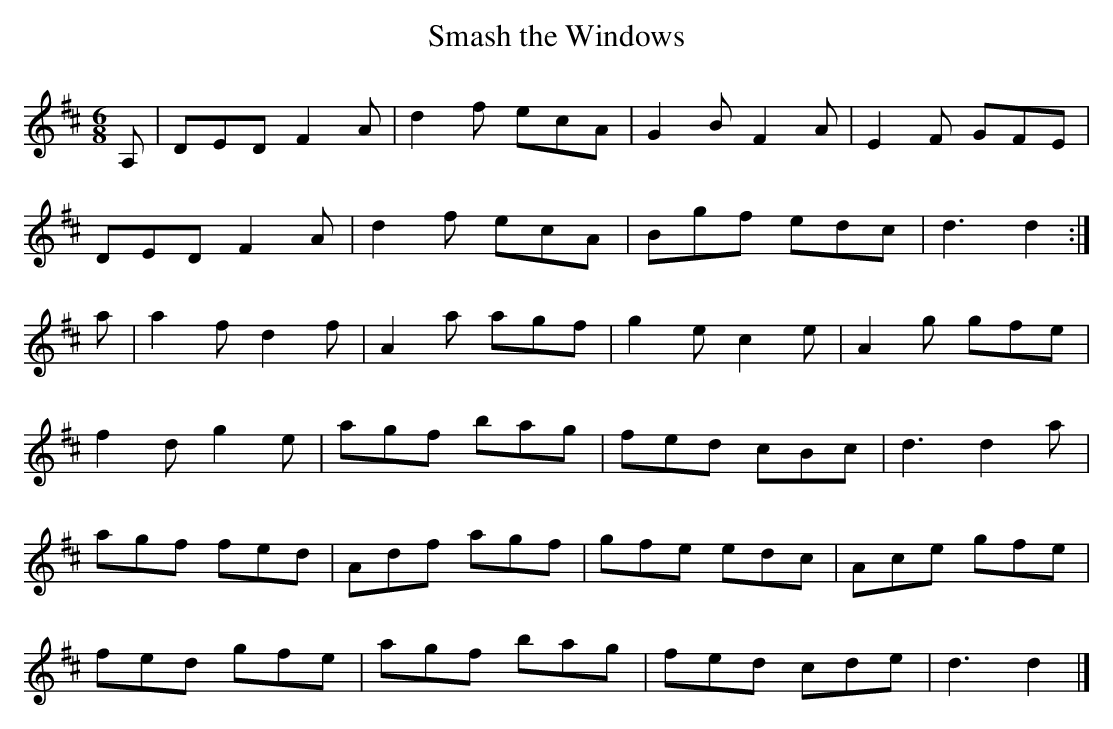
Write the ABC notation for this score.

X:1
T:Smash the Windows
BRENNAN Dec. 2002 (HTTP://WWW.SOSYOURMOM.COM)
M:6/8
L:1/8
K:D
A,|DEDF2A|d2f ecA|G2B F2A|E2F GFE|
DED F2A|d2f ecA|Bgf edc|d3d2:|
a|a2f d2f|A2a agf|g2e c2e|A2g gfe|
f2d g2e|agf bag|fed cBc|d3d2a|
agf fed|Adf agf|gfe edc|Ace gfe|
fed gfe|agf bag|fed cde|d3d2|]
